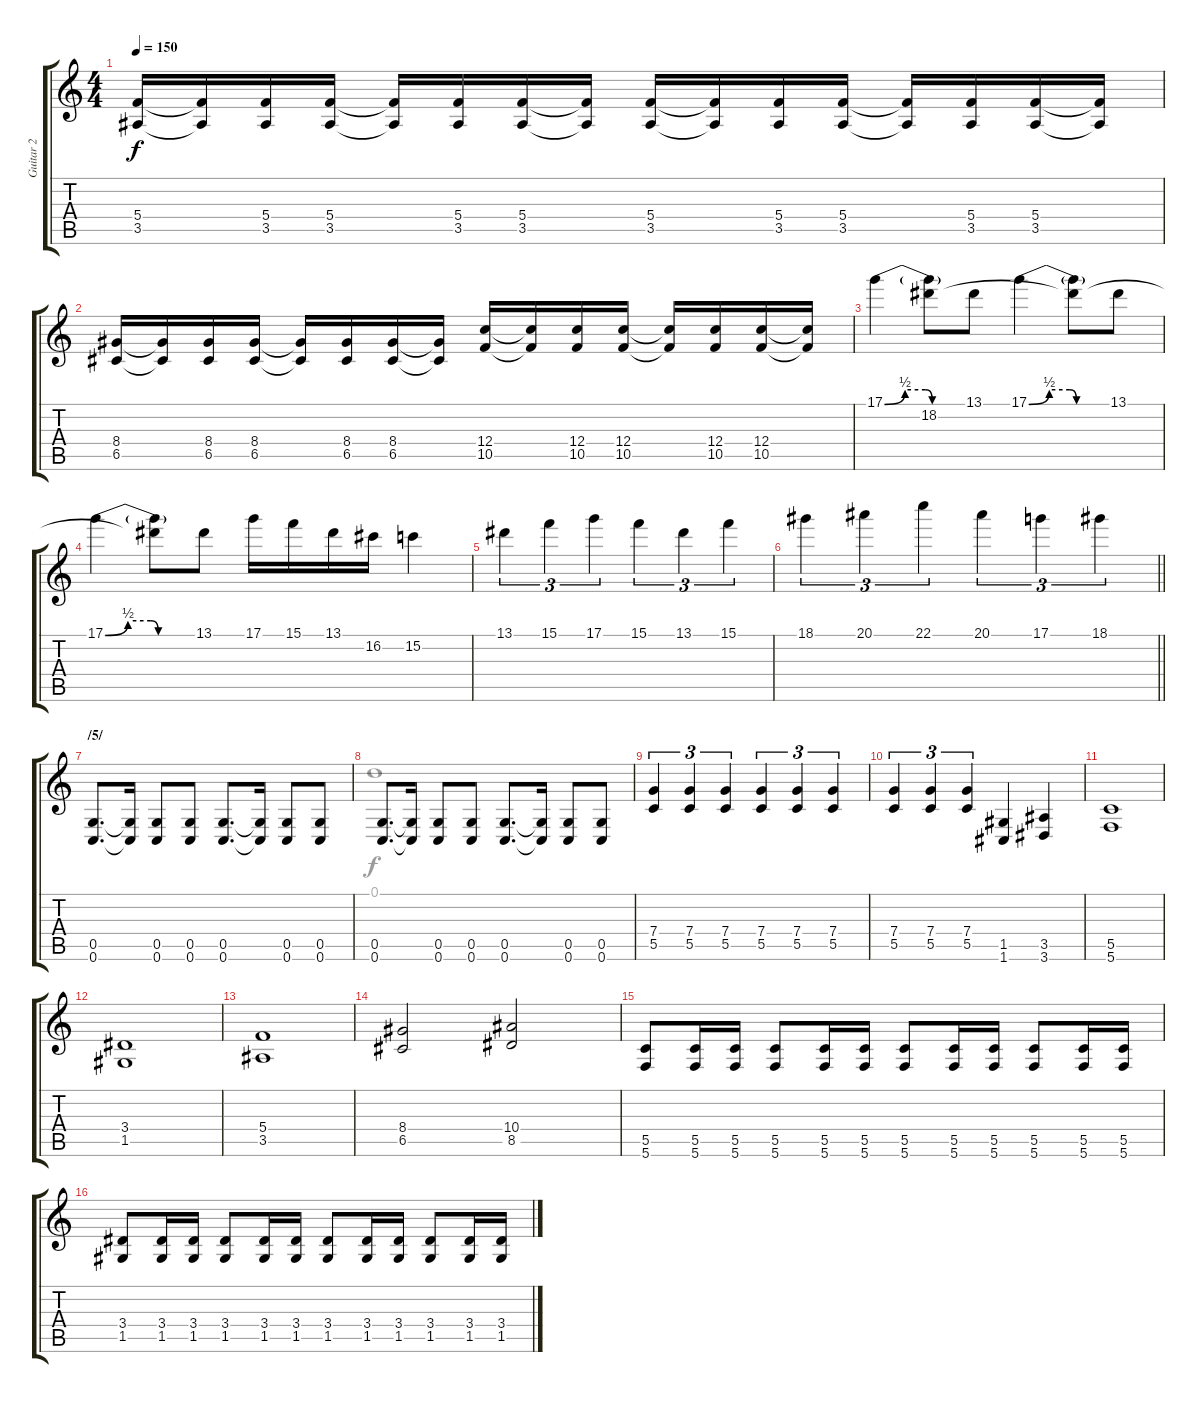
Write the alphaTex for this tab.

\track ("Guitar 2" "Guitar 2") {instrument distortionguitar}
\staff {score tabs}
\tuning (D4 A3 F3 C3 G2 C2) {hide}
\voice
\ts (4 4)
\tempo 150
\clef g2
\ks c
(5.4 3.5).16{dy f} (5.4{t} 3.5{t}).16 (5.4 3.5).16 (5.4 3.5).16 (5.4{t} 3.5{t}).16 (5.4 3.5).16 (5.4 3.5).16 (5.4{t} 3.5{t}).16 (5.4 3.5).16 (5.4{t} 3.5{t}).16 (5.4 3.5).16 (5.4 3.5).16 (5.4{t} 3.5{t}).16 (5.4 3.5).16 (5.4 3.5).16 (5.4{t} 3.5{t}).16 |
(8.4 6.5).16 (8.4{t} 6.5{t}).16 (8.4 6.5).16 (8.4 6.5).16 (8.4{t} 6.5{t}).16 (8.4 6.5).16 (8.4 6.5).16 (8.4{t} 6.5{t}).16 (12.4 10.5).16 (12.4{t} 10.5{t}).16 (12.4 10.5).16 (12.4 10.5).16 (12.4{t} 10.5{t}).16 (12.4 10.5).16 (12.4 10.5).16 (12.4{t} 10.5{t}).16 |
17.1{be (custom 0 0 15 2 30 2 35 0 60 0)}.4 (17.1{t} 18.2).8 13.1.8 17.1{be (custom 0 0 15 2 30 2 35 0 60 0)}.4 (17.1{t} 18.2{t}).8 13.1.8 |
17.1{be (custom 0 0 15 2 30 2 35 0 60 0)}.4 (17.1{t} 18.2{t}).8 13.1.8 17.1.16 15.1.16 13.1.16 16.2.16 15.2.4 |
13.1.4{tu (3 2)} 15.1.4{tu (3 2)} 17.1.4{tu (3 2)} 15.1.4{tu (3 2)} 13.1.4{tu (3 2)} 15.1.4{tu (3 2)} |
\barLineRight lightlight
18.1.4{tu (3 2)} 20.1.4{tu (3 2)} 22.1.4{tu (3 2)} 20.1.4{tu (3 2)} 17.1.4{tu (3 2)} 18.1.4{tu (3 2)} |
\section ("" "/5/")
(0.5 0.6).8{d} (0.5{t} 0.6{t}).16 (0.5 0.6).8 (0.5 0.6).8 (0.5 0.6).8{d} (0.5{t} 0.6{t}).16 (0.5 0.6).8 (0.5 0.6).8 |
(0.5 0.6).8{d} (0.5{t} 0.6{t}).16 (0.5 0.6).8 (0.5 0.6).8 (0.5 0.6).8{d} (0.5{t} 0.6{t}).16 (0.5 0.6).8 (0.5 0.6).8 |
(7.4 5.5).4{tu (3 2)} (7.4 5.5).4{tu (3 2)} (7.4 5.5).4{tu (3 2)} (7.4 5.5).4{tu (3 2)} (7.4 5.5).4{tu (3 2)} (7.4 5.5).4{tu (3 2)} |
(7.4 5.5).4{tu (3 2)} (7.4 5.5).4{tu (3 2)} (7.4 5.5).4{tu (3 2)} (1.5 1.6).4 (3.5 3.6).4 |
(5.5 5.6).1 |
(3.4 1.5).1 |
(5.4 3.5).1 |
(8.4 6.5).2 (10.4 8.5).2 |
(5.5 5.6).8 (5.5 5.6).16 (5.5 5.6).16 (5.5 5.6).8 (5.5 5.6).16 (5.5 5.6).16 (5.5 5.6).8 (5.5 5.6).16 (5.5 5.6).16 (5.5 5.6).8 (5.5 5.6).16 (5.5 5.6).16 |
(3.4 1.5).8 (3.4 1.5).16 (3.4 1.5).16 (3.4 1.5).8 (3.4 1.5).16 (3.4 1.5).16 (3.4 1.5).8 (3.4 1.5).16 (3.4 1.5).16 (3.4 1.5).8 (3.4 1.5).16 (3.4 1.5).16
\voice
\clef g2
\ottava regular
\simile none
\ks c
|
|
|
|
|
\barLineRight lightlight
|
|
0.1.1 |
|
|
|
|
|
|
|
